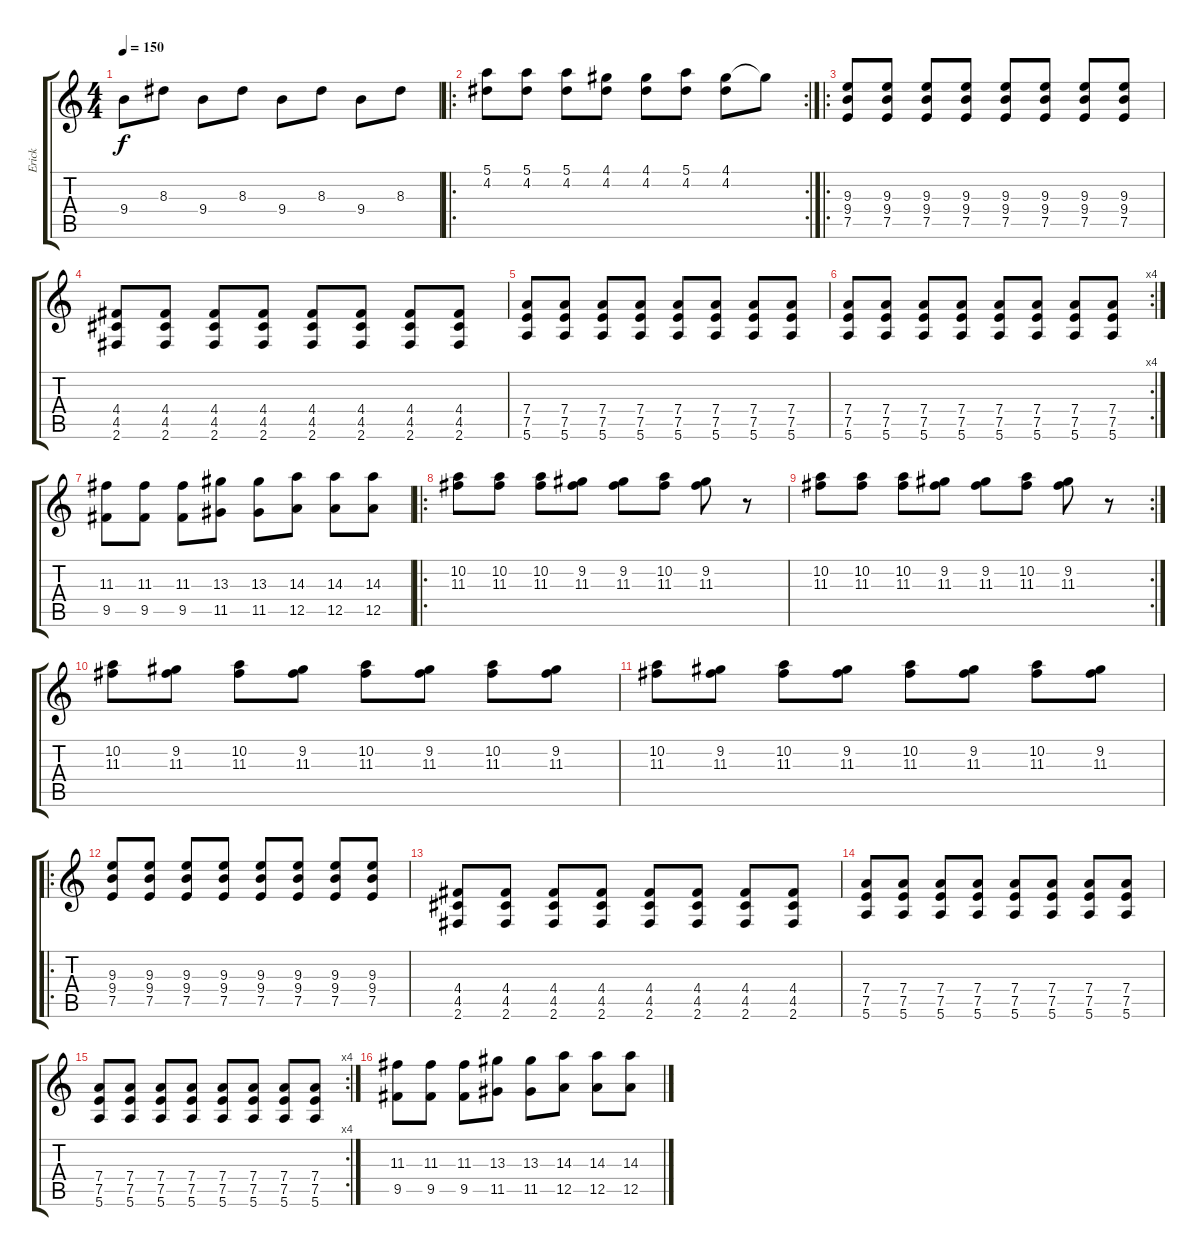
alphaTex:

\track ("Erick" "Erick") {instrument distortionguitar}
\staff {score tabs}
\tuning (E4 B3 G3 D3 A2 E2) {hide}
\ts (4 4)
\tempo 150
\clef g2
\ks c
9.4.8{dy f} 8.3.8 9.4.8 8.3.8 9.4.8 8.3.8 9.4.8 8.3.8 |
\ro
\rc 2
(5.1 4.2).8 (5.1 4.2).8 (5.1 4.2).8 (4.1 4.2).8 (4.1 4.2).8 (5.1 4.2).8 (4.1 4.2).8 4.1{t}.8 |
\ro
(9.3 9.4 7.5).8 (9.3 9.4 7.5).8 (9.3 9.4 7.5).8 (9.3 9.4 7.5).8 (9.3 9.4 7.5).8 (9.3 9.4 7.5).8 (9.3 9.4 7.5).8 (9.3 9.4 7.5).8 |
(4.4 4.5 2.6).8 (4.4 4.5 2.6).8 (4.4 4.5 2.6).8 (4.4 4.5 2.6).8 (4.4 4.5 2.6).8 (4.4 4.5 2.6).8 (4.4 4.5 2.6).8 (4.4 4.5 2.6).8 |
(7.4 7.5 5.6).8 (7.4 7.5 5.6).8 (7.4 7.5 5.6).8 (7.4 7.5 5.6).8 (7.4 7.5 5.6).8 (7.4 7.5 5.6).8 (7.4 7.5 5.6).8 (7.4 7.5 5.6).8 |
\rc 4
(7.4 7.5 5.6).8 (7.4 7.5 5.6).8 (7.4 7.5 5.6).8 (7.4 7.5 5.6).8 (7.4 7.5 5.6).8 (7.4 7.5 5.6).8 (7.4 7.5 5.6).8 (7.4 7.5 5.6).8 |
(11.3 9.5).8 (11.3 9.5).8 (11.3 9.5).8 (13.3 11.5).8 (13.3 11.5).8 (14.3 12.5).8 (14.3 12.5).8 (14.3 12.5).8 |
\ro
(10.2 11.3).8 (10.2 11.3).8 (10.2 11.3).8 (9.2 11.3).8 (9.2 11.3).8 (10.2 11.3).8 (9.2 11.3).8 r.8 |
\rc 2
(10.2 11.3).8 (10.2 11.3).8 (10.2 11.3).8 (9.2 11.3).8 (9.2 11.3).8 (10.2 11.3).8 (9.2 11.3).8 r.8 |
(10.2 11.3).8 (9.2 11.3).8 (10.2 11.3).8 (9.2 11.3).8 (10.2 11.3).8 (9.2 11.3).8 (10.2 11.3).8 (9.2 11.3).8 |
(10.2 11.3).8 (9.2 11.3).8 (10.2 11.3).8 (9.2 11.3).8 (10.2 11.3).8 (9.2 11.3).8 (10.2 11.3).8 (9.2 11.3).8 |
\ro
(9.3 9.4 7.5).8 (9.3 9.4 7.5).8 (9.3 9.4 7.5).8 (9.3 9.4 7.5).8 (9.3 9.4 7.5).8 (9.3 9.4 7.5).8 (9.3 9.4 7.5).8 (9.3 9.4 7.5).8 |
(4.4 4.5 2.6).8 (4.4 4.5 2.6).8 (4.4 4.5 2.6).8 (4.4 4.5 2.6).8 (4.4 4.5 2.6).8 (4.4 4.5 2.6).8 (4.4 4.5 2.6).8 (4.4 4.5 2.6).8 |
(7.4 7.5 5.6).8 (7.4 7.5 5.6).8 (7.4 7.5 5.6).8 (7.4 7.5 5.6).8 (7.4 7.5 5.6).8 (7.4 7.5 5.6).8 (7.4 7.5 5.6).8 (7.4 7.5 5.6).8 |
\rc 4
(7.4 7.5 5.6).8 (7.4 7.5 5.6).8 (7.4 7.5 5.6).8 (7.4 7.5 5.6).8 (7.4 7.5 5.6).8 (7.4 7.5 5.6).8 (7.4 7.5 5.6).8 (7.4 7.5 5.6).8 |
(11.3 9.5).8 (11.3 9.5).8 (11.3 9.5).8 (13.3 11.5).8 (13.3 11.5).8 (14.3 12.5).8 (14.3 12.5).8 (14.3 12.5).8
